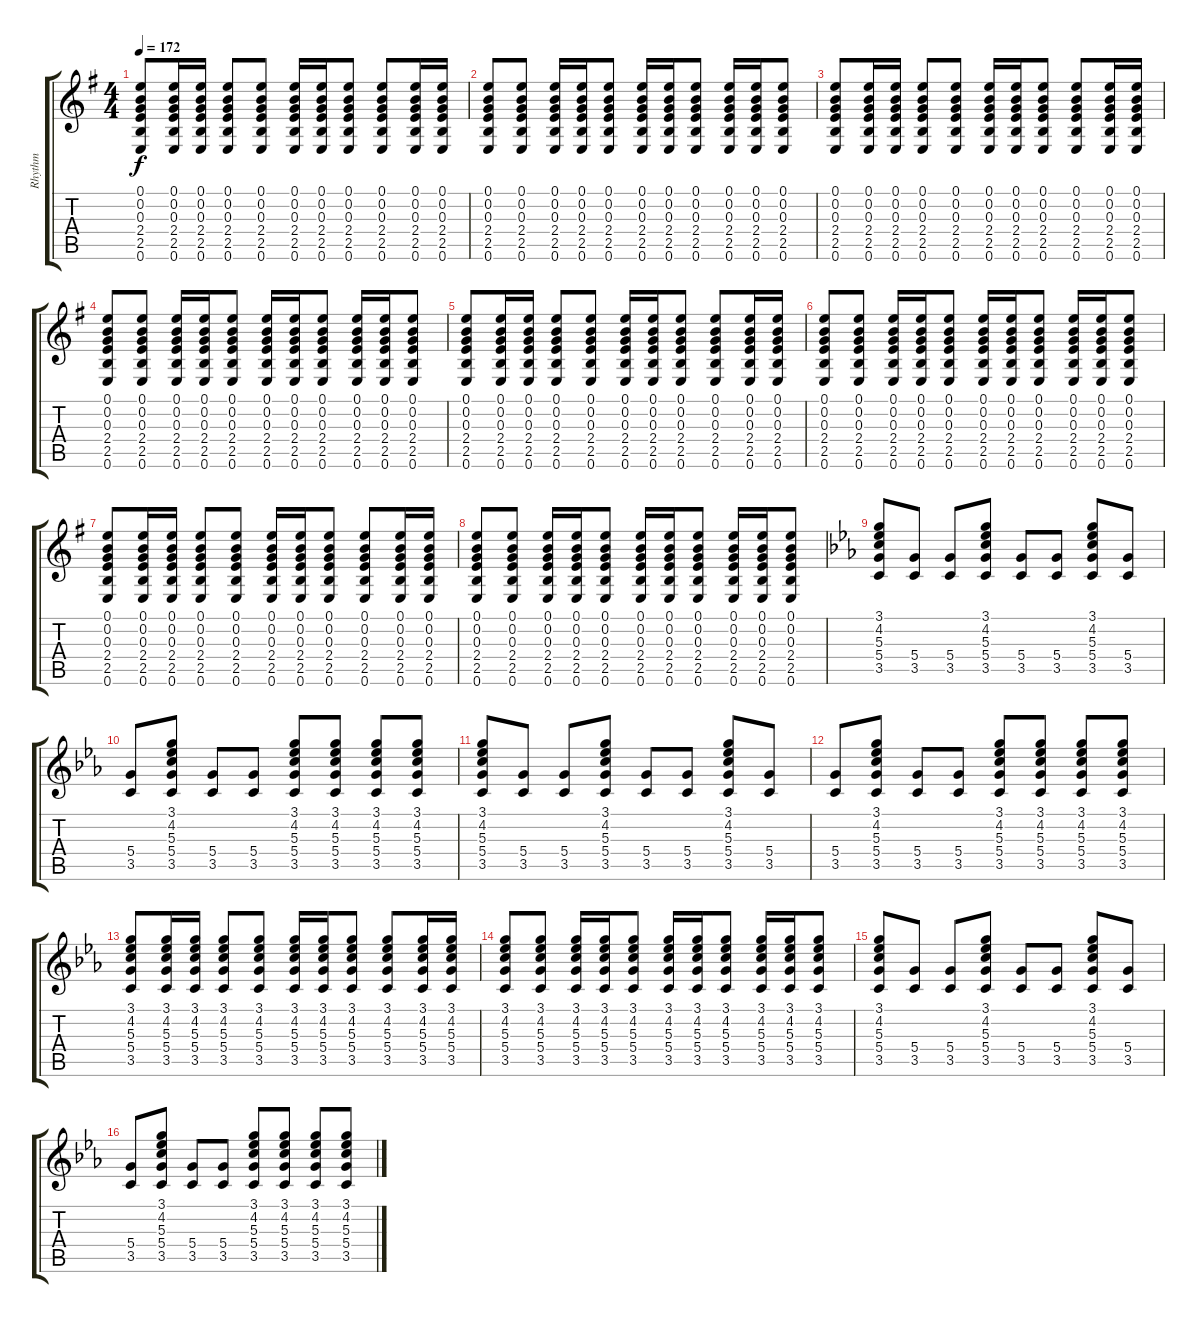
\track ("Rhythm" "Rhythm") {instrument acousticguitarsteel}
\staff {score tabs}
\tuning (E4 B3 G3 D3 A2 E2) {hide}
\ts (4 4)
\tempo 172
\clef g2
\ks g
(0.1 0.2 0.3 2.4 2.5 0.6).8{dy f instrument acousticguitarsteel} (0.1 0.2 0.3 2.4 2.5 0.6).16 (0.1 0.2 0.3 2.4 2.5 0.6).16 (0.1 0.2 0.3 2.4 2.5 0.6).8 (0.1 0.2 0.3 2.4 2.5 0.6).8 (0.1 0.2 0.3 2.4 2.5 0.6).16 (0.1 0.2 0.3 2.4 2.5 0.6).16 (0.1 0.2 0.3 2.4 2.5 0.6).8 (0.1 0.2 0.3 2.4 2.5 0.6).8 (0.1 0.2 0.3 2.4 2.5 0.6).16 (0.1 0.2 0.3 2.4 2.5 0.6).16 |
(0.1 0.2 0.3 2.4 2.5 0.6).8 (0.1 0.2 0.3 2.4 2.5 0.6).8 (0.1 0.2 0.3 2.4 2.5 0.6).16 (0.1 0.2 0.3 2.4 2.5 0.6).16 (0.1 0.2 0.3 2.4 2.5 0.6).8 (0.1 0.2 0.3 2.4 2.5 0.6).16 (0.1 0.2 0.3 2.4 2.5 0.6).16 (0.1 0.2 0.3 2.4 2.5 0.6).8 (0.1 0.2 0.3 2.4 2.5 0.6).16 (0.1 0.2 0.3 2.4 2.5 0.6).16 (0.1 0.2 0.3 2.4 2.5 0.6).8 |
(0.1 0.2 0.3 2.4 2.5 0.6).8 (0.1 0.2 0.3 2.4 2.5 0.6).16 (0.1 0.2 0.3 2.4 2.5 0.6).16 (0.1 0.2 0.3 2.4 2.5 0.6).8 (0.1 0.2 0.3 2.4 2.5 0.6).8 (0.1 0.2 0.3 2.4 2.5 0.6).16 (0.1 0.2 0.3 2.4 2.5 0.6).16 (0.1 0.2 0.3 2.4 2.5 0.6).8 (0.1 0.2 0.3 2.4 2.5 0.6).8 (0.1 0.2 0.3 2.4 2.5 0.6).16 (0.1 0.2 0.3 2.4 2.5 0.6).16 |
(0.1 0.2 0.3 2.4 2.5 0.6).8 (0.1 0.2 0.3 2.4 2.5 0.6).8 (0.1 0.2 0.3 2.4 2.5 0.6).16 (0.1 0.2 0.3 2.4 2.5 0.6).16 (0.1 0.2 0.3 2.4 2.5 0.6).8 (0.1 0.2 0.3 2.4 2.5 0.6).16 (0.1 0.2 0.3 2.4 2.5 0.6).16 (0.1 0.2 0.3 2.4 2.5 0.6).8 (0.1 0.2 0.3 2.4 2.5 0.6).16 (0.1 0.2 0.3 2.4 2.5 0.6).16 (0.1 0.2 0.3 2.4 2.5 0.6).8 |
(0.1 0.2 0.3 2.4 2.5 0.6).8 (0.1 0.2 0.3 2.4 2.5 0.6).16 (0.1 0.2 0.3 2.4 2.5 0.6).16 (0.1 0.2 0.3 2.4 2.5 0.6).8 (0.1 0.2 0.3 2.4 2.5 0.6).8 (0.1 0.2 0.3 2.4 2.5 0.6).16 (0.1 0.2 0.3 2.4 2.5 0.6).16 (0.1 0.2 0.3 2.4 2.5 0.6).8 (0.1 0.2 0.3 2.4 2.5 0.6).8 (0.1 0.2 0.3 2.4 2.5 0.6).16 (0.1 0.2 0.3 2.4 2.5 0.6).16 |
(0.1 0.2 0.3 2.4 2.5 0.6).8 (0.1 0.2 0.3 2.4 2.5 0.6).8 (0.1 0.2 0.3 2.4 2.5 0.6).16 (0.1 0.2 0.3 2.4 2.5 0.6).16 (0.1 0.2 0.3 2.4 2.5 0.6).8 (0.1 0.2 0.3 2.4 2.5 0.6).16 (0.1 0.2 0.3 2.4 2.5 0.6).16 (0.1 0.2 0.3 2.4 2.5 0.6).8 (0.1 0.2 0.3 2.4 2.5 0.6).16 (0.1 0.2 0.3 2.4 2.5 0.6).16 (0.1 0.2 0.3 2.4 2.5 0.6).8 |
(0.1 0.2 0.3 2.4 2.5 0.6).8 (0.1 0.2 0.3 2.4 2.5 0.6).16 (0.1 0.2 0.3 2.4 2.5 0.6).16 (0.1 0.2 0.3 2.4 2.5 0.6).8 (0.1 0.2 0.3 2.4 2.5 0.6).8 (0.1 0.2 0.3 2.4 2.5 0.6).16 (0.1 0.2 0.3 2.4 2.5 0.6).16 (0.1 0.2 0.3 2.4 2.5 0.6).8 (0.1 0.2 0.3 2.4 2.5 0.6).8 (0.1 0.2 0.3 2.4 2.5 0.6).16 (0.1 0.2 0.3 2.4 2.5 0.6).16 |
(0.1 0.2 0.3 2.4 2.5 0.6).8 (0.1 0.2 0.3 2.4 2.5 0.6).8 (0.1 0.2 0.3 2.4 2.5 0.6).16 (0.1 0.2 0.3 2.4 2.5 0.6).16 (0.1 0.2 0.3 2.4 2.5 0.6).8 (0.1 0.2 0.3 2.4 2.5 0.6).16 (0.1 0.2 0.3 2.4 2.5 0.6).16 (0.1 0.2 0.3 2.4 2.5 0.6).8 (0.1 0.2 0.3 2.4 2.5 0.6).16 (0.1 0.2 0.3 2.4 2.5 0.6).16 (0.1 0.2 0.3 2.4 2.5 0.6).8 |
\ks eb
(3.1 4.2 5.3 5.4 3.5).8 (5.4 3.5).8 (5.4 3.5).8 (3.1 4.2 5.3 5.4 3.5).8 (5.4 3.5).8 (5.4 3.5).8 (3.1 4.2 5.3 5.4 3.5).8 (5.4 3.5).8 |
(5.4 3.5).8 (3.1 4.2 5.3 5.4 3.5).8 (5.4 3.5).8 (5.4 3.5).8 (3.1 4.2 5.3 5.4 3.5).8 (3.1 4.2 5.3 5.4 3.5).8 (3.1 4.2 5.3 5.4 3.5).8 (3.1 4.2 5.3 5.4 3.5).8 |
(3.1 4.2 5.3 5.4 3.5).8 (5.4 3.5).8 (5.4 3.5).8 (3.1 4.2 5.3 5.4 3.5).8 (5.4 3.5).8 (5.4 3.5).8 (3.1 4.2 5.3 5.4 3.5).8 (5.4 3.5).8 |
(5.4 3.5).8 (3.1 4.2 5.3 5.4 3.5).8 (5.4 3.5).8 (5.4 3.5).8 (3.1 4.2 5.3 5.4 3.5).8 (3.1 4.2 5.3 5.4 3.5).8 (3.1 4.2 5.3 5.4 3.5).8 (3.1 4.2 5.3 5.4 3.5).8 |
(3.1 4.2 5.3 5.4 3.5).8 (3.1 4.2 5.3 5.4 3.5).16 (3.1 4.2 5.3 5.4 3.5).16 (3.1 4.2 5.3 5.4 3.5).8 (3.1 4.2 5.3 5.4 3.5).8 (3.1 4.2 5.3 5.4 3.5).16 (3.1 4.2 5.3 5.4 3.5).16 (3.1 4.2 5.3 5.4 3.5).8 (3.1 4.2 5.3 5.4 3.5).8 (3.1 4.2 5.3 5.4 3.5).16 (3.1 4.2 5.3 5.4 3.5).16 |
(3.1 4.2 5.3 5.4 3.5).8 (3.1 4.2 5.3 5.4 3.5).8 (3.1 4.2 5.3 5.4 3.5).16 (3.1 4.2 5.3 5.4 3.5).16 (3.1 4.2 5.3 5.4 3.5).8 (3.1 4.2 5.3 5.4 3.5).16 (3.1 4.2 5.3 5.4 3.5).16 (3.1 4.2 5.3 5.4 3.5).8 (3.1 4.2 5.3 5.4 3.5).16 (3.1 4.2 5.3 5.4 3.5).16 (3.1 4.2 5.3 5.4 3.5).8 |
(3.1 4.2 5.3 5.4 3.5).8 (5.4 3.5).8 (5.4 3.5).8 (3.1 4.2 5.3 5.4 3.5).8 (5.4 3.5).8 (5.4 3.5).8 (3.1 4.2 5.3 5.4 3.5).8 (5.4 3.5).8 |
(5.4 3.5).8 (3.1 4.2 5.3 5.4 3.5).8 (5.4 3.5).8 (5.4 3.5).8 (3.1 4.2 5.3 5.4 3.5).8 (3.1 4.2 5.3 5.4 3.5).8 (3.1 4.2 5.3 5.4 3.5).8 (3.1 4.2 5.3 5.4 3.5).8
